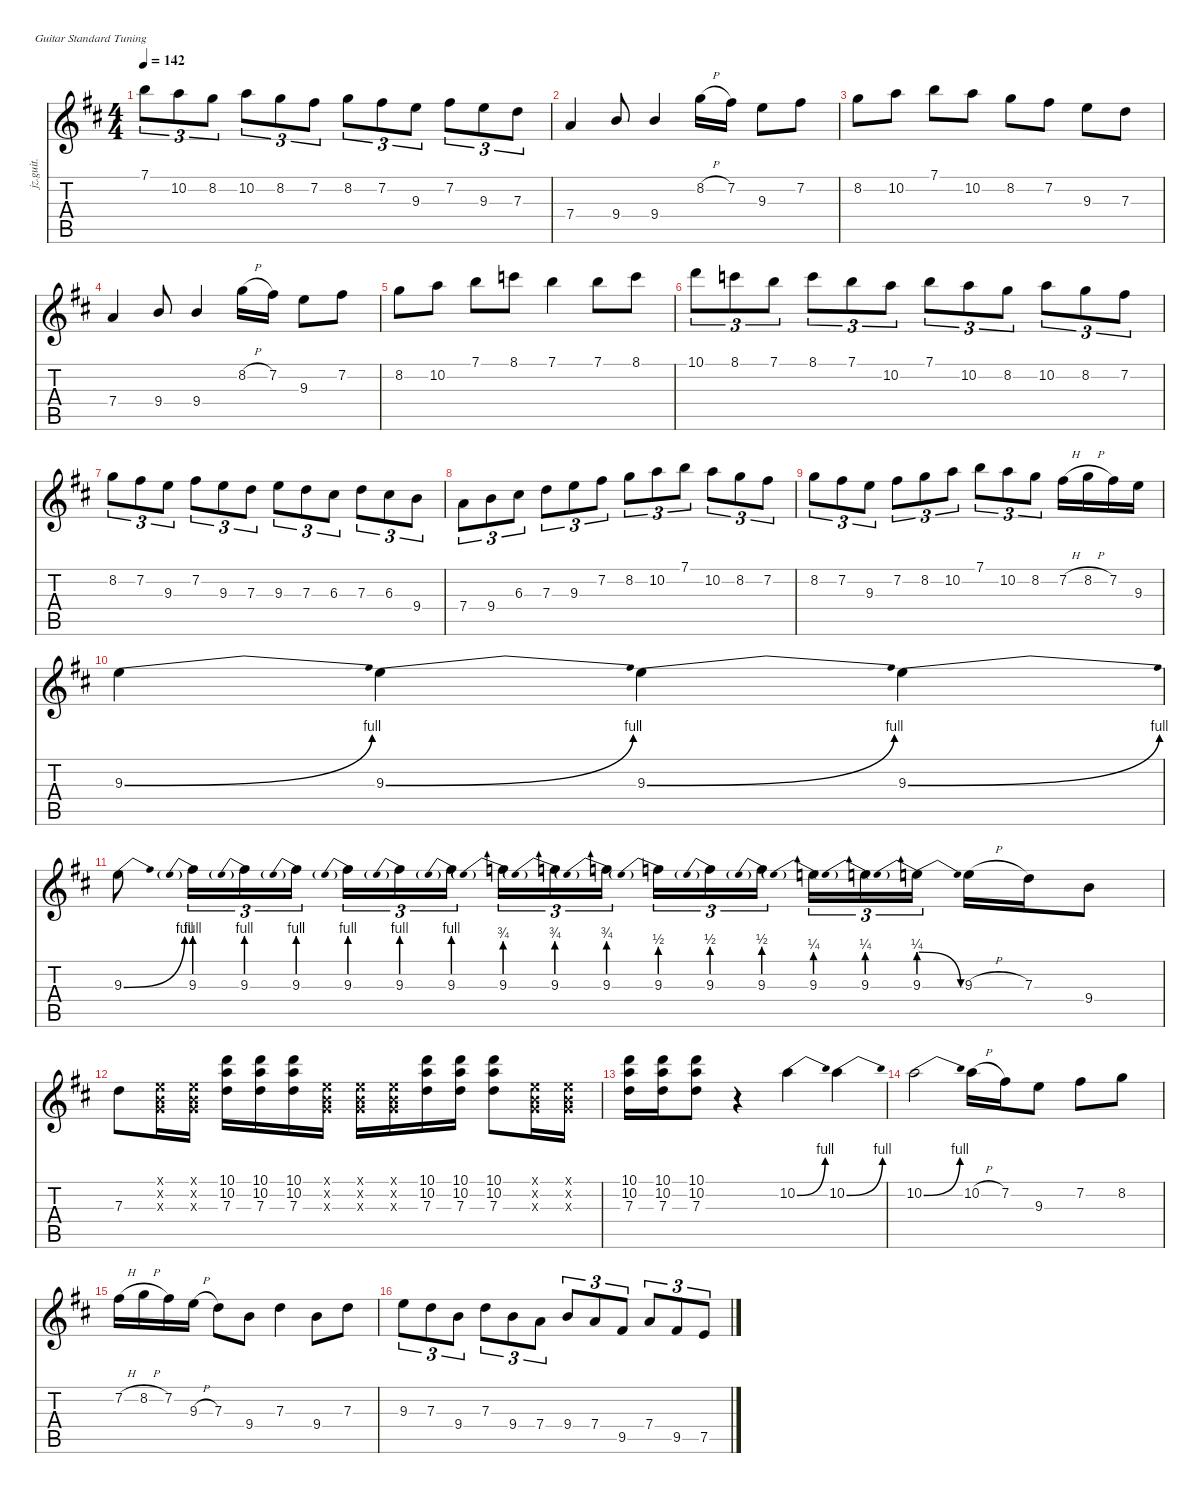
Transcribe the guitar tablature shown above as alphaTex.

\defaultSystemsLayout 4
\hideDynamics
\bracketExtendMode nobrackets
\otherSystemsTrackNameOrientation horizontal
\track ("Kirk - Clean Rythme" "jz.guit.") {instrument distortionguitar}
\staff {score tabs}
\tuning (E4 B3 G3 D3 A2 E2)
\ts (4 4)
\tempo 142
\clef g2
\ks bminor
7.1{acc forcenatural}.8{tu (3 2) dy f beam Down} 10.2{acc forcenatural}.8{tu (3 2) beam Down} 8.2{acc forcenatural}.8{tu (3 2) beam Down} 10.2{acc forcenatural}.8{tu (3 2) beam Down} 8.2{acc forcenatural}.8{tu (3 2) beam Down} 7.2{acc #}.8{tu (3 2) beam Down} 8.2{acc forcenatural}.8{tu (3 2) beam Down} 7.2{acc #}.8{tu (3 2) beam Down} 9.3{acc forcenatural}.8{tu (3 2) beam Down} 7.2{acc #}.8{tu (3 2) beam Down} 9.3{acc forcenatural}.8{tu (3 2) beam Down} 7.3{acc forcenatural}.8{tu (3 2) beam Down} |
7.4{acc forcenatural}.4{beam Up} 9.4{acc forcenatural}.8{beam Up} 9.4{acc forcenatural}.4{beam Up} 8.2{h acc forcenatural}.16{beam Down} 7.2{acc #}.16{beam Down} 9.3{acc forcenatural}.8{beam Down} 7.2{acc #}.8{beam Down} |
8.2{acc forcenatural}.8{beam Down} 10.2{acc forcenatural}.8{beam Down} 7.1{acc forcenatural}.8{beam Down} 10.2{acc forcenatural}.8{beam Down} 8.2{acc forcenatural}.8{beam Down} 7.2{acc #}.8{beam Down} 9.3{acc forcenatural}.8{beam Down} 7.3{acc forcenatural}.8{beam Down} |
7.4{acc forcenatural}.4{beam Up} 9.4{acc forcenatural}.8{beam Up} 9.4{acc forcenatural}.4{beam Up} 8.2{h acc forcenatural}.16{beam Down} 7.2{acc #}.16{beam Down} 9.3{acc forcenatural}.8{beam Down} 7.2{acc #}.8{beam Down} |
8.2{acc forcenatural}.8{beam Down} 10.2{acc forcenatural}.8{beam Down} 7.1{acc forcenatural}.8{beam Down} 8.1{acc forcenatural}.8{beam Down} 7.1{acc forcenatural}.4{beam Down} 7.1{acc forcenatural}.8{beam Down} 8.1{acc forcenatural}.8{beam Down} |
10.1{acc forcenatural}.8{tu (3 2) beam Down} 8.1{acc forcenatural}.8{tu (3 2) beam Down} 7.1{acc forcenatural}.8{tu (3 2) beam Down} 8.1{acc forcenatural}.8{tu (3 2) beam Down} 7.1{acc forcenatural}.8{tu (3 2) beam Down} 10.2{acc forcenatural}.8{tu (3 2) beam Down} 7.1{acc forcenatural}.8{tu (3 2) beam Down} 10.2{acc forcenatural}.8{tu (3 2) beam Down} 8.2{acc forcenatural}.8{tu (3 2) beam Down} 10.2{acc forcenatural}.8{tu (3 2) beam Down} 8.2{acc forcenatural}.8{tu (3 2) beam Down} 7.2{acc #}.8{tu (3 2) beam Down} |
8.2{acc forcenatural}.8{tu (3 2) beam Down} 7.2{acc #}.8{tu (3 2) beam Down} 9.3{acc forcenatural}.8{tu (3 2) beam Down} 7.2{acc #}.8{tu (3 2) beam Down} 9.3{acc forcenatural}.8{tu (3 2) beam Down} 7.3{acc forcenatural}.8{tu (3 2) beam Down} 9.3{acc forcenatural}.8{tu (3 2) beam Down} 7.3{acc forcenatural}.8{tu (3 2) beam Down} 6.3{acc #}.8{tu (3 2) beam Down} 7.3{acc forcenatural}.8{tu (3 2) beam Down} 6.3{acc #}.8{tu (3 2) beam Down} 9.4{acc forcenatural}.8{tu (3 2) beam Down} |
7.4{acc forcenatural}.8{tu (3 2) beam Down} 9.4{acc forcenatural}.8{tu (3 2) beam Down} 6.3{acc #}.8{tu (3 2) beam Down} 7.3{acc forcenatural}.8{tu (3 2) beam Down} 9.3{acc forcenatural}.8{tu (3 2) beam Down} 7.2{acc #}.8{tu (3 2) beam Down} 8.2{acc forcenatural}.8{tu (3 2) beam Down} 10.2{acc forcenatural}.8{tu (3 2) beam Down} 7.1{acc forcenatural}.8{tu (3 2) beam Down} 10.2{acc forcenatural}.8{tu (3 2) beam Down} 8.2{acc forcenatural}.8{tu (3 2) beam Down} 7.2{acc #}.8{tu (3 2) beam Down} |
8.2{acc forcenatural}.8{tu (3 2) beam Down} 7.2{acc #}.8{tu (3 2) beam Down} 9.3{acc forcenatural}.8{tu (3 2) beam Down} 7.2{acc #}.8{tu (3 2) beam Down} 8.2{acc forcenatural}.8{tu (3 2) beam Down} 10.2{acc forcenatural}.8{tu (3 2) beam Down} 7.1{acc forcenatural}.8{tu (3 2) beam Down} 10.2{acc forcenatural}.8{tu (3 2) beam Down} 8.2{acc forcenatural}.8{tu (3 2) beam Down} 7.2{h acc #}.16{beam Down} 8.2{h acc forcenatural}.16{beam Down} 7.2{acc #}.16{beam Down} 9.3{acc forcenatural}.16{beam Down} |
9.3{be (bend 0 0 30 4) acc forcenatural}.4{beam Down} 9.3{be (bend 0 0 30 4) acc forcenatural}.4{beam Down} 9.3{be (bend 0 0 30 4) acc forcenatural}.4{beam Down} 9.3{be (bend 0 0 30 4) acc forcenatural}.4{beam Down} |
9.3{be (bend 0 0 30 4) acc forcenatural}.8{beam Down} 9.3{be (prebend 0 4 60 4)}.16{tu (3 2) beam Down} 9.3{be (prebend 0 4 60 4)}.16{tu (3 2) beam Down} 9.3{be (prebend 0 4 60 4)}.16{tu (3 2) beam Down} 9.3{be (prebend 0 4 60 4)}.16{tu (3 2) beam Down} 9.3{be (prebend 0 4 60 4)}.16{tu (3 2) beam Down} 9.3{be (prebend 0 4 60 4)}.16{tu (3 2) beam Down} 9.3{be (prebend 0 3 60 3)}.16{tu (3 2) beam Down} 9.3{be (prebend 0 3 60 3)}.16{tu (3 2) beam Down} 9.3{be (prebend 0 3 60 3)}.16{tu (3 2) beam Down} 9.3{be (prebend 0 2 60 2)}.16{tu (3 2) beam Down} 9.3{be (prebend 0 2 60 2)}.16{tu (3 2) beam Down} 9.3{be (prebend 0 2 60 2)}.16{tu (3 2) beam Down} 9.3{be (prebend 0 1 60 1) acc forcenatural}.16{tu (3 2) beam Down} 9.3{be (prebend 0 1 60 1) acc forcenatural}.16{tu (3 2) beam Down} 9.3{be (prebendrelease 0 1 39.999998399999996 0) acc forcenatural}.16{tu (3 2) beam Down} 9.3{h acc forcenatural}.16{beam Down} 7.3{acc forcenatural}.16{beam Down} 9.4{acc forcenatural}.8{beam Down} |
7.3{acc forcenatural}.8{beam Down} (0.1{x acc forcenatural} 0.2{x acc forcenatural} 0.3{x acc forcenatural}).16{beam Down} (0.1{x acc forcenatural} 0.2{x acc forcenatural} 0.3{x acc forcenatural}).16{beam Down} (10.1{acc forcenatural} 10.2{acc forcenatural} 7.3{acc forcenatural}).16{beam Down} (10.1{acc forcenatural} 10.2{acc forcenatural} 7.3{acc forcenatural}).16{beam Down} (10.1{acc forcenatural} 10.2{acc forcenatural} 7.3{acc forcenatural}).16{beam Down} (0.1{x acc forcenatural} 0.2{x acc forcenatural} 0.3{x acc forcenatural}).16{beam Down} (0.1{x acc forcenatural} 0.2{x acc forcenatural} 0.3{x acc forcenatural}).16{beam Down} (0.1{x acc forcenatural} 0.2{x acc forcenatural} 0.3{x acc forcenatural}).16{beam Down} (10.1{acc forcenatural} 10.2{acc forcenatural} 7.3{acc forcenatural}).16{beam Down} (10.1{acc forcenatural} 10.2{acc forcenatural} 7.3{acc forcenatural}).16{beam Down} (10.1{acc forcenatural} 10.2{acc forcenatural} 7.3{acc forcenatural}).8{beam Down} (0.1{x acc forcenatural} 0.2{x acc forcenatural} 0.3{x acc forcenatural}).16{beam Down} (0.1{x acc forcenatural} 0.2{x acc forcenatural} 0.3{x acc forcenatural}).16{beam Down} |
(10.1{acc forcenatural} 10.2{acc forcenatural} 7.3{acc forcenatural}).16{beam Down} (10.1{acc forcenatural} 10.2{acc forcenatural} 7.3{acc forcenatural}).16{beam Down} (10.1{acc forcenatural} 10.2{acc forcenatural} 7.3{acc forcenatural}).8{beam Down} r.4{beam Down} 10.2{be (bend 0 0 30 4) acc forcenatural}.4{beam Down} 10.2{be (bend 0 0 30 4) acc forcenatural}.4{beam Down} |
10.2{be (bend 0 0 22.0000008 4) acc forcenatural}.2{beam Down} 10.2{h acc forcenatural}.16{beam Down} 7.2{acc #}.16{beam Down} 9.3{acc forcenatural}.8{beam Down} 7.2{acc #}.8{beam Down} 8.2{acc forcenatural}.8{beam Down} |
7.2{h acc #}.16{beam Down} 8.2{h acc forcenatural}.16{beam Down} 7.2{acc #}.16{beam Down} 9.3{h acc forcenatural}.16{beam Down} 7.3{acc forcenatural}.8{beam Down} 9.4{acc forcenatural}.8{beam Down} 7.3{acc forcenatural}.4{beam Down} 9.4{acc forcenatural}.8{beam Down} 7.3{acc forcenatural}.8{beam Down} |
9.3{acc forcenatural}.8{tu (3 2) beam Down} 7.3{acc forcenatural}.8{tu (3 2) beam Down} 9.4{acc forcenatural}.8{tu (3 2) beam Down} 7.3{acc forcenatural}.8{tu (3 2) beam Down} 9.4{acc forcenatural}.8{tu (3 2) beam Down} 7.4{acc forcenatural}.8{tu (3 2) beam Down} 9.4{acc forcenatural}.8{tu (3 2) beam Up} 7.4{acc forcenatural}.8{tu (3 2) beam Up} 9.5{acc #}.8{tu (3 2) beam Up} 7.4{acc forcenatural}.8{tu (3 2) beam Up} 9.5{acc #}.8{tu (3 2) beam Up} 7.5{acc forcenatural}.8{tu (3 2) beam Up}
